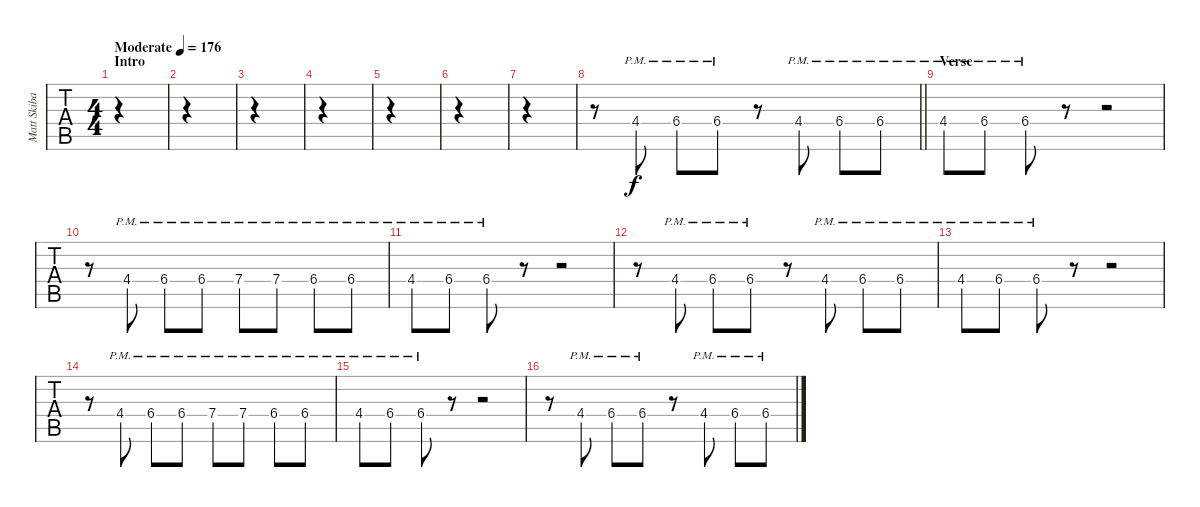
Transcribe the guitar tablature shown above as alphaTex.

\track ("Matt Skiba - Guitar Two" "Matt Skiba") {instrument distortionguitar}
\staff {tabs}
\tuning (E4 B3 G3 D3 A2 E2) {hide}
\ts (4 4)
\section ("" "Intro")
\tempo (176 "Moderate")
\clef g2
\ks e
|
|
|
|
|
|
|
\barLineRight lightlight
r.8 4.4{pm}.8 6.4{pm}.8 6.4{pm}.8 r.8 4.4{pm}.8 6.4{pm}.8 6.4{pm}.8 |
\section ("" "Verse")
4.4{pm}.8 6.4{pm}.8 6.4{pm}.8 r.8 r.2 |
r.8 4.4{pm}.8 6.4{pm}.8 6.4{pm}.8 7.4{pm}.8 7.4{pm}.8 6.4{pm}.8 6.4{pm}.8 |
4.4{pm}.8 6.4{pm}.8 6.4{pm}.8 r.8 r.2 |
r.8 4.4{pm}.8 6.4{pm}.8 6.4{pm}.8 r.8 4.4{pm}.8 6.4{pm}.8 6.4{pm}.8 |
4.4{pm}.8 6.4{pm}.8 6.4{pm}.8 r.8 r.2 |
r.8 4.4{pm}.8 6.4{pm}.8 6.4{pm}.8 7.4{pm}.8 7.4{pm}.8 6.4{pm}.8 6.4{pm}.8 |
4.4{pm}.8 6.4{pm}.8 6.4{pm}.8 r.8 r.2 |
r.8 4.4{pm}.8 6.4{pm}.8 6.4{pm}.8 r.8 4.4{pm}.8 6.4{pm}.8 6.4{pm}.8
